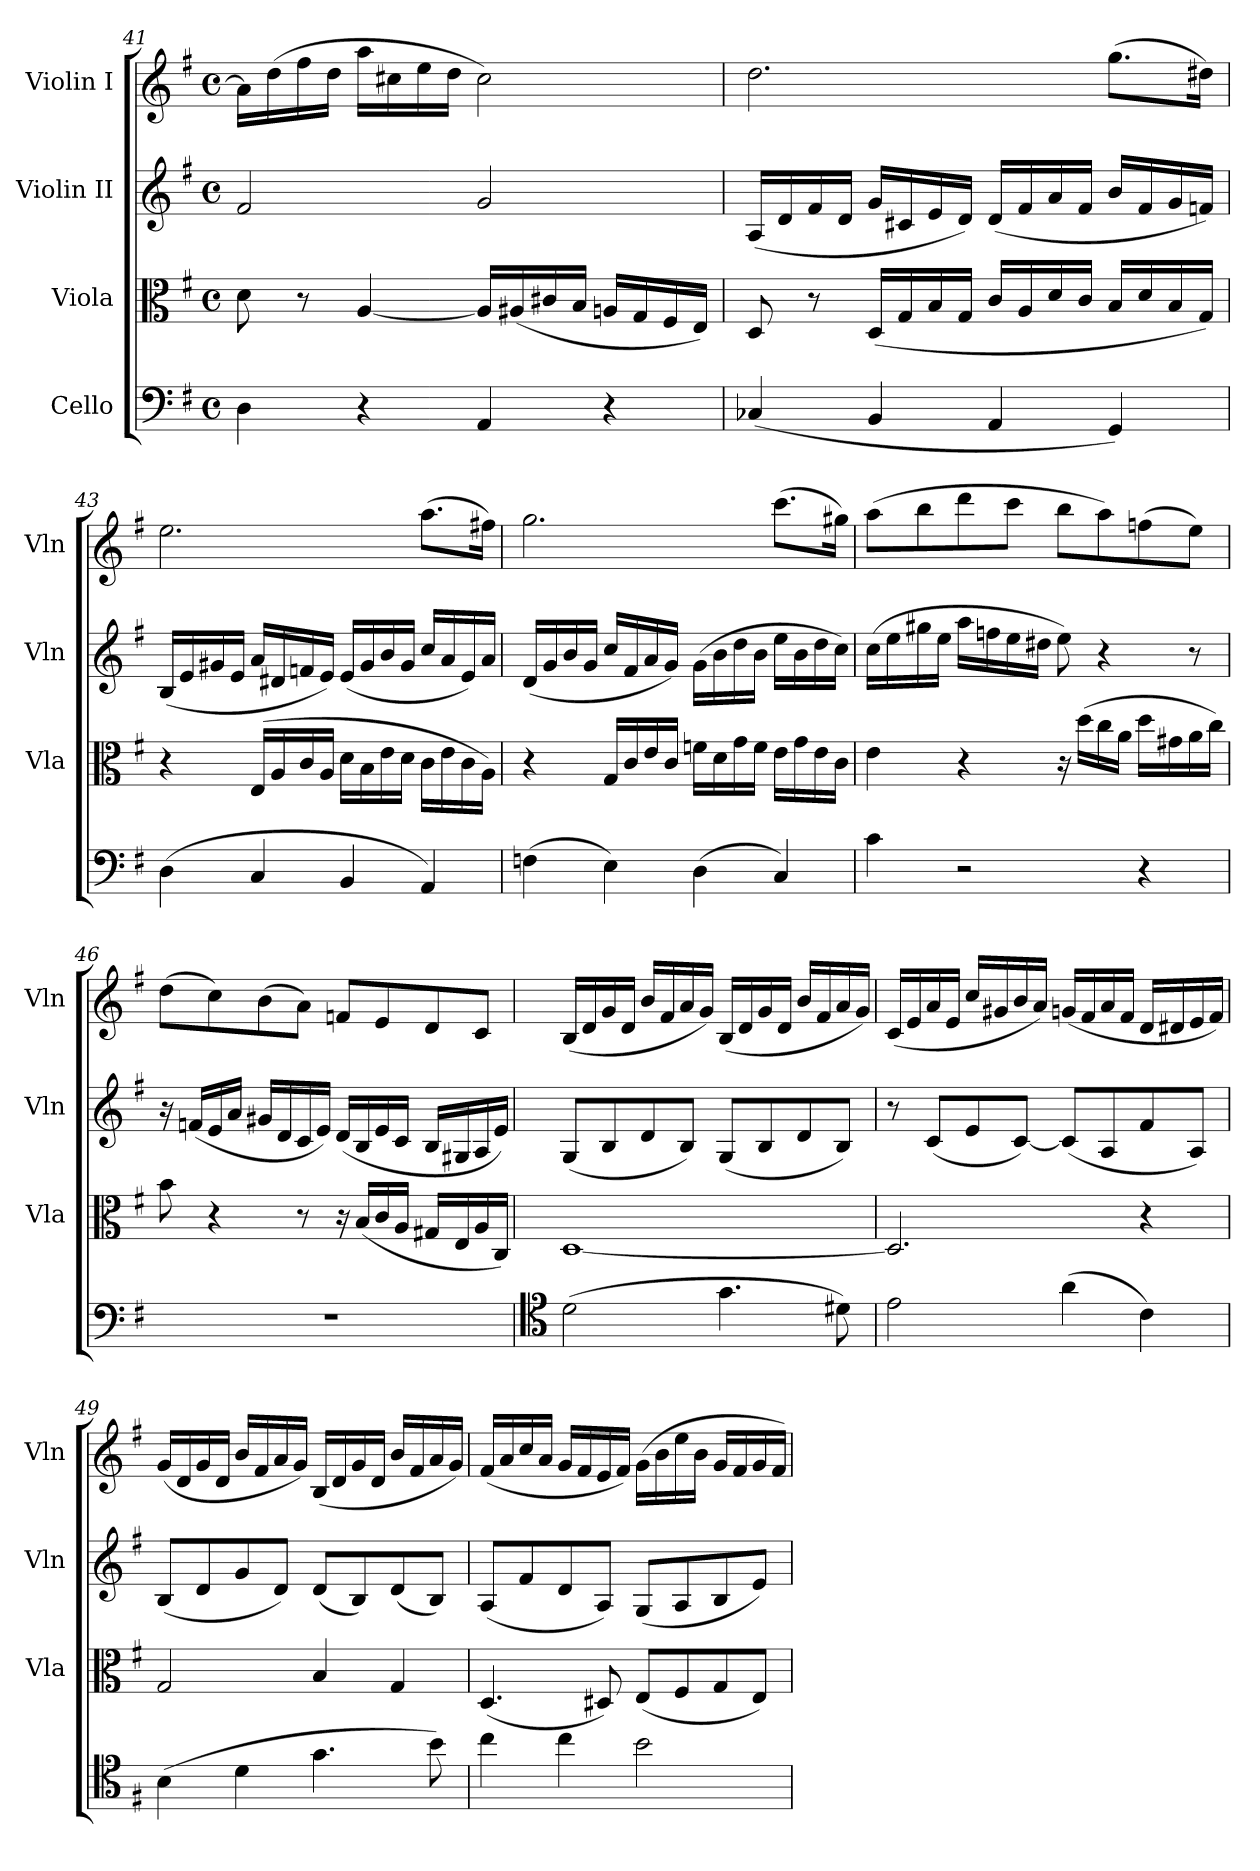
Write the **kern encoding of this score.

**kern	**kern	**kern	**kern
*part4	*part3	*part2	*part1
*staff4	*staff3	*staff2	*staff1
*I"Cello	*I"Viola	*I"Violin II	*I"Violin I
*	*I'Vla	*I'Vln	*I'Vln
!!LO:LB:g=z
*clefF4	*clefC3	*clefG2	*clefG2
*k[f#]	*k[f#]	*k[f#]	*k[f#]
*M4/4	*M4/4	*M4/4	*M4/4
*met(c)	*met(c)	*met(c)	*met(c)
=41	=41	=41	=41
4D\	8d\	2f#/	16a\LL]
.	.	.	(>16dd\
.	8r	.	16ff#\
.	.	.	16dd\JJ
4r	[4A/	.	16aa\LL
.	.	.	16cc#X\
.	.	.	16ee\
.	.	.	16dd\JJ
4AA/	16A/LL]	2g/	2cc#\)
.	(<16A#X/	.	.
.	16c#X/	.	.
.	16B/JJ	.	.
4r	16An/LL	.	.
.	16G/	.	.
.	16F#/	.	.
.	16E/JJ)	.	.
=42	=42	=42	=42
(<4C-X/	8D/	(<16A/LL	2.dd\
.	.	16d/	.
.	8r	16f#/	.
.	.	16d/JJ	.
4BB/	(<16D/LL	16g/LL	.
.	16G/	16c#X/	.
.	16B/	16e/	.
.	16G/JJ	16d/JJ)	.
4AA/	16c/LL	(<16d/LL	.
.	16A/	16f#/	.
.	16d/	16a/	.
.	16c/JJ	16f#/JJ	.
4GG/)	16B/LL	16b/LL	(>8.gg\L
.	16d/	16f#/	.
.	16B/	16g/	.
.	16G/JJ)	16fn/JJ)	16dd#X\Jk)
=43	=43	=43	=43
(>4D\	4r	(<16B/LL	2.ee\
.	.	16e/	.
.	.	16g#X/	.
.	.	16e/JJ	.
4C/	(>16E/LL	16a/LL	.
.	16A/	16d#X/	.
.	16c/	16fn/	.
.	16A/JJ	16e/JJ)	.
4BB/	16d\LL	(<16e/LL	.
.	16B\	16g#/	.
.	16e\	16b/	.
.	16d\JJ	16g#/JJ	.
4AA/)	16c\LL	16cc/LL	(>8.aa\L
.	16e\	16a/	.
.	16c\	16e/)	.
.	16A\JJ)	16a/JJ	16ff#X\Jk)
=44	=44	=44	=44
(>4Fn\	4r	(<16d/LL	2.gg\
.	.	16g/	.
.	.	16b/	.
.	.	16g/JJ	.
4E\)	16G/LL	16cc/LL	.
.	16c/	16f#/	.
.	16e/	16a/	.
.	16c/JJ	16g/JJ)	.
(>4D\	16fn\LL	(>16g\LL	.
.	16d\	16b\	.
.	16g\	16dd\	.
.	16f\JJ	16b\JJ	.
4C/)	16e\LL	16ee\LL	(>8.ccc\L
.	16g\	16b\	.
.	16e\	16dd\	.
.	16c\JJ	16cc\JJ)	16gg#X\Jk)
!!LO:PB:g=z
=45	=45	=45	=45
4c\	4e\	(>16cc\LL	(>8aa\L
.	.	16ee\	.
.	.	16gg#X\	8bb\
.	.	16ee\JJ	.
2r	4r	16aa\LL	8ddd\
.	.	16ffn\	.
.	.	16ee\	8ccc\J
.	.	16dd#X\JJ	.
.	16r	8ee\)	8bb\L
.	(>16dd\LL	.	.
.	16cc\	4r	8aa\)
.	16a\JJ	.	.
4r	16dd\LL	.	(>8ffn\
.	16g#X\	.	.
.	16a\	8r	8ee\J)
.	16cc\JJ)	.	.
=46	=46	=46	=46
1r	8b\	16r	(>8dd\L
.	.	(<16fn/LL	.
.	4r	16e/	8cc\)
.	.	16a/JJ	.
.	.	16g#X/LL	(>8b\
.	.	16d/	.
.	8r	16c/	8a\J)
.	.	16e/JJ)	.
.	16r	(<16d/LL	8fn/L
.	(<16B/LL	16B/	.
.	16c/	16e/	8e/
.	16A/JJ	16c/JJ	.
.	16G#X/LL	16B/LL	8d/
.	16E/	16G#X/	.
.	16A/	16A/	8c/J
.	16C/JJ)	16e/JJ)	.
=47	=47	=47	=47
*clefC4	*	*	*
(>2d\	[1D	(<8G/L	(<16B/LL
.	.	.	16d/
.	.	8B/	16g/
.	.	.	16d/JJ
.	.	8d/	16b/LL
.	.	.	16f#/
.	.	8B/J)	16a/
.	.	.	16g/JJ)
4.g\	.	(<8G/L	(<16B/LL
.	.	.	16d/
.	.	8B/	16g/
.	.	.	16d/JJ
.	.	8d/	16b/LL
.	.	.	16f#/
8d#X\)	.	8B/J)	16a/
.	.	.	16g/JJ)
=48	=48	=48	=48
2e\	2.D/]	8r	(<16c/LL
.	.	.	16e/
.	.	(<8c/L	16a/
.	.	.	16e/JJ
.	.	8e/	16cc/LL
.	.	.	16g#X/
.	.	[8c/J)	16b/
.	.	.	16a/JJ)
(>4a\	.	(<8c/L]	(<16gn/LL
.	.	.	16f#/
.	.	8A/	16a/
.	.	.	16f#/JJ
4c\)	4r	8f#/	16d/LL
.	.	.	16d#X/
.	.	8A/J)	16e/
.	.	.	16f#/JJ)
!!LO:LB:g=z
=49	=49	=49	=49
(>4B\	2G/	(<8B/L	(<16g/LL
.	.	.	16d/
.	.	8d/	16g/
.	.	.	16d/JJ
4d\	.	8g/	16b/LL
.	.	.	16f#/
.	.	8d/J)	16a/
.	.	.	16g/JJ)
4.g\	4B/	(<8d/L	(<16B/LL
.	.	.	16d/
.	.	8B/)	16g/
.	.	.	16d/JJ
.	4G/	(<8d/	16b/LL
.	.	.	16f#/
8b\)	.	8B/J)	16a/
.	.	.	16g/JJ)
=50	=50	=50	=50
4cc\	(<4.D/	(<8A/L	(<16f#/LL
.	.	.	16a/
.	.	8f#/	16cc/
.	.	.	16a/JJ
4cc\	.	8d/	16g/LL
.	.	.	16f#/
.	8D#X/)	8A/J)	16e/
.	.	.	16f#/JJ)
2b\	(<8E/L	(<8G/L	(>16g\LL
.	.	.	16b\
.	8F#/	8A/	16ee\
.	.	.	16b\JJ
.	8G/	8B/	16g/LL
.	.	.	16f#/
.	8E/J)	8e/J)	16g/
.	.	.	16f#/JJ)
=	=	=	=
*-	*-	*-	*-
